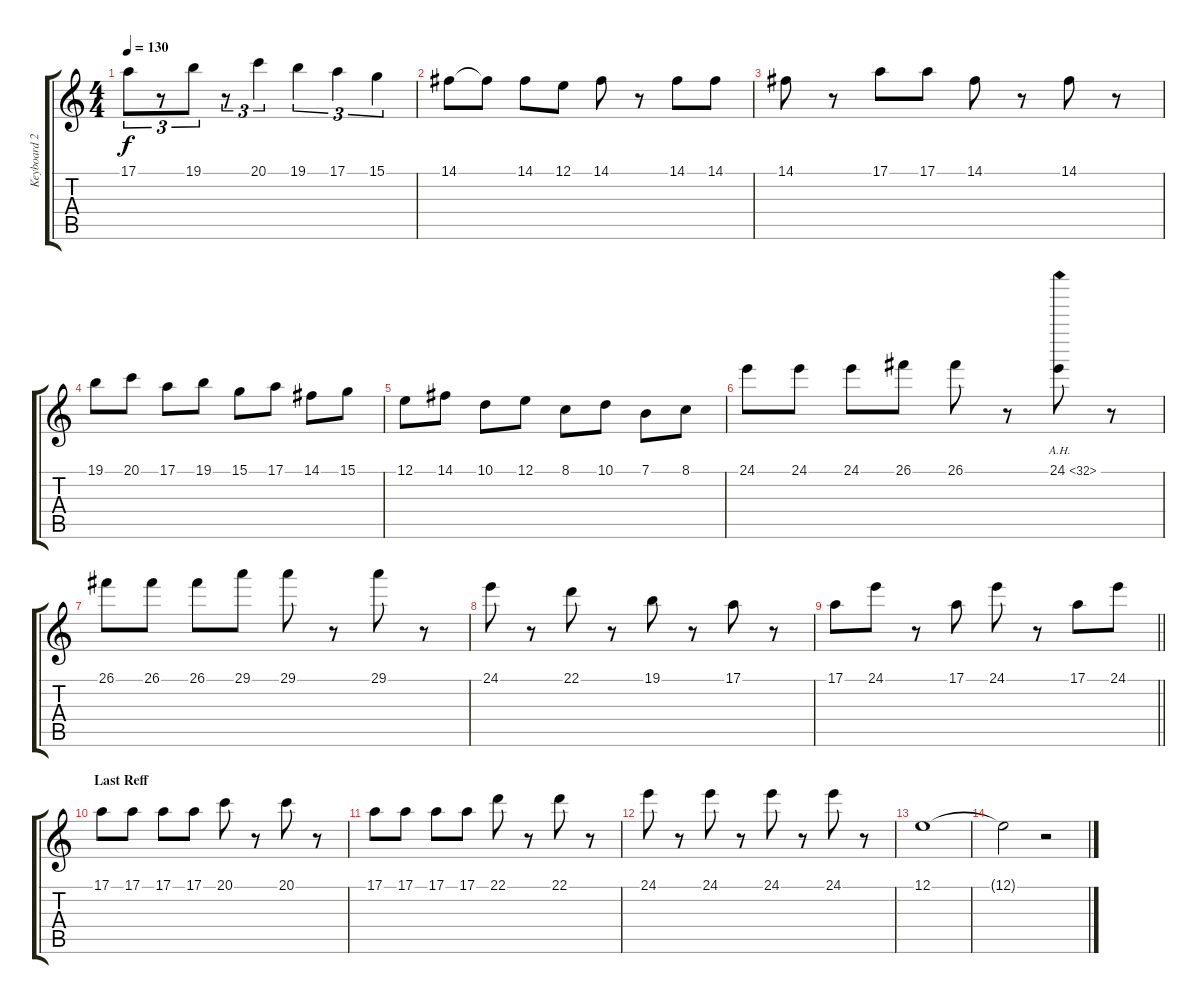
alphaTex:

\track ("Keyboard 2" "Keyboard 2") {instrument electricgrandpiano}
\staff {score tabs}
\tuning (E4 B3 G3 D3 A2 E2) {hide}
\ts (4 4)
\tempo 130
\clef g2
\ks c
17.1.8{tu (3 2) dy f} r.8{tu (3 2)} 19.1.8{tu (3 2)} r.8{tu (3 2)} 20.1.4{tu (3 2)} 19.1.4{tu (3 2)} 17.1.4{tu (3 2)} 15.1.4{tu (3 2)} |
14.1.8 14.1{t}.8 14.1.8 12.1.8 14.1.8 r.8 14.1.8 14.1.8 |
14.1.8 r.8 17.1.8 17.1.8 14.1.8 r.8 14.1.8 r.8 |
19.1.8 20.1.8 17.1.8 19.1.8 15.1.8 17.1.8 14.1.8 15.1.8 |
12.1.8 14.1.8 10.1.8 12.1.8 8.1.8 10.1.8 7.1.8 8.1.8 |
24.1.8 24.1.8 24.1.8 26.1.8 26.1.8 r.8 24.1{ah 8}.8 r.8 |
26.1.8 26.1.8 26.1.8 29.1.8 29.1.8 r.8 29.1.8 r.8 |
24.1.8 r.8 22.1.8 r.8 19.1.8 r.8 17.1.8 r.8 |
\barLineRight lightlight
17.1.8 24.1.8 r.8 17.1.8 24.1.8 r.8 17.1.8 24.1.8 |
\section ("" "Last Reff")
17.1.8 17.1.8 17.1.8 17.1.8 20.1.8 r.8 20.1.8 r.8 |
17.1.8 17.1.8 17.1.8 17.1.8 22.1.8 r.8 22.1.8 r.8 |
24.1.8 r.8 24.1.8 r.8 24.1.8 r.8 24.1.8 r.8 |
12.1.1 |
12.1{t}.2 r.2
